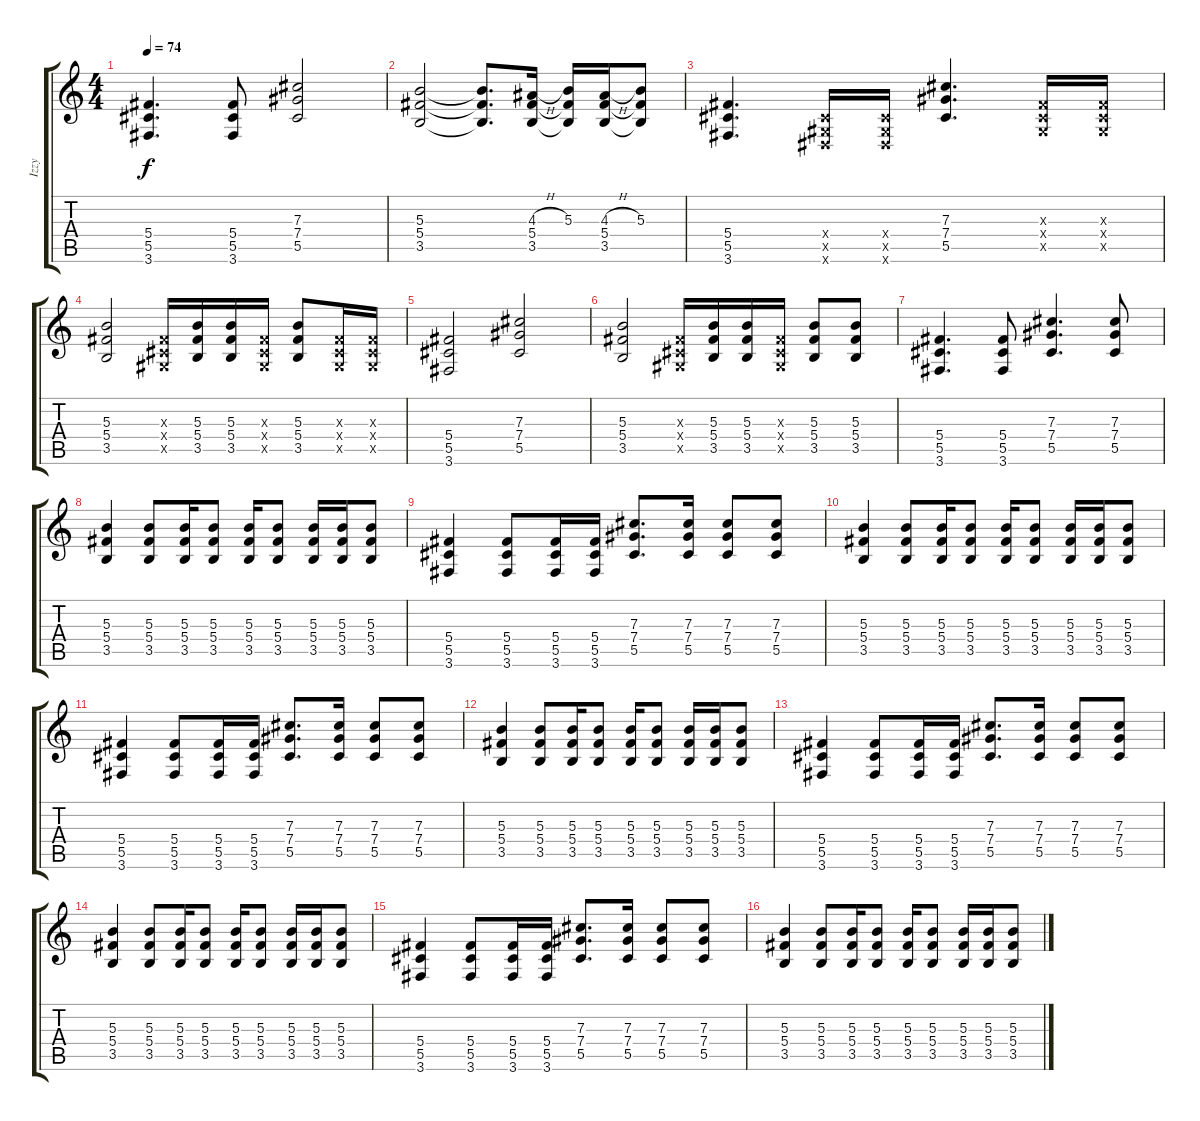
\track ("Izzy" "Izzy") {instrument electricguitarjazz}
\staff {score tabs}
\tuning (Eb4 Bb3 Gb3 Db3 Ab2 Eb2) {hide}
\ts (4 4)
\tempo 74
\clef g2
\ks c
(5.4 5.5 3.6).4{d dy f} (5.4 5.5 3.6).8 (7.3 7.4 5.5).2 |
(5.3 5.4 3.5).2 (5.3{t} 5.4{t} 3.5{t}).8{d} (4.3{h} 5.4 3.5).16 (5.3 5.4{t} 3.5{t}).16 (4.3{h} 5.4 3.5).16 (5.3 5.4{t} 3.5{t}).8 |
(5.4 5.5 3.6).4{d} (0.4{x} 0.5{x} 0.6{x}).16 (0.4{x} 0.5{x} 0.6{x}).16 (7.3 7.4 5.5).4{d} (0.3{x} 0.4{x} 0.5{x}).16 (0.3{x} 0.4{x} 0.5{x}).16 |
(5.3 5.4 3.5).2 (0.3{x} 0.4{x} 0.5{x}).16 (5.3 5.4 3.5).16 (5.3 5.4 3.5).16 (0.3{x} 0.4{x} 0.5{x}).16 (5.3 5.4 3.5).8 (0.3{x} 0.4{x} 0.5{x}).16 (0.3{x} 0.4{x} 0.5{x}).16 |
(5.4 5.5 3.6).2 (7.3 7.4 5.5).2 |
(5.3 5.4 3.5).2 (0.3{x} 0.4{x} 0.5{x}).16 (5.3 5.4 3.5).16 (5.3 5.4 3.5).16 (0.3{x} 0.4{x} 0.5{x}).16 (5.3 5.4 3.5).8 (5.3 5.4 3.5).8 |
(5.4 5.5 3.6).4{d} (5.4 5.5 3.6).8 (7.3 7.4 5.5).4{d} (7.3 7.4 5.5).8 |
(5.3 5.4 3.5).4 (5.3 5.4 3.5).8 (5.3 5.4 3.5).16 (5.3 5.4 3.5).8 (5.3 5.4 3.5).16 (5.3 5.4 3.5).8 (5.3 5.4 3.5).16 (5.3 5.4 3.5).16 (5.3 5.4 3.5).8 |
(5.4 5.5 3.6).4 (5.4 5.5 3.6).8 (5.4 5.5 3.6).16 (5.4 5.5 3.6).16 (7.3 7.4 5.5).8{d} (7.3 7.4 5.5).16 (7.3 7.4 5.5).8 (7.3 7.4 5.5).8 |
(5.3 5.4 3.5).4 (5.3 5.4 3.5).8 (5.3 5.4 3.5).16 (5.3 5.4 3.5).8 (5.3 5.4 3.5).16 (5.3 5.4 3.5).8 (5.3 5.4 3.5).16 (5.3 5.4 3.5).16 (5.3 5.4 3.5).8 |
(5.4 5.5 3.6).4 (5.4 5.5 3.6).8 (5.4 5.5 3.6).16 (5.4 5.5 3.6).16 (7.3 7.4 5.5).8{d} (7.3 7.4 5.5).16 (7.3 7.4 5.5).8 (7.3 7.4 5.5).8 |
(5.3 5.4 3.5).4 (5.3 5.4 3.5).8 (5.3 5.4 3.5).16 (5.3 5.4 3.5).8 (5.3 5.4 3.5).16 (5.3 5.4 3.5).8 (5.3 5.4 3.5).16 (5.3 5.4 3.5).16 (5.3 5.4 3.5).8 |
(5.4 5.5 3.6).4 (5.4 5.5 3.6).8 (5.4 5.5 3.6).16 (5.4 5.5 3.6).16 (7.3 7.4 5.5).8{d} (7.3 7.4 5.5).16 (7.3 7.4 5.5).8 (7.3 7.4 5.5).8 |
(5.3 5.4 3.5).4 (5.3 5.4 3.5).8 (5.3 5.4 3.5).16 (5.3 5.4 3.5).8 (5.3 5.4 3.5).16 (5.3 5.4 3.5).8 (5.3 5.4 3.5).16 (5.3 5.4 3.5).16 (5.3 5.4 3.5).8 |
(5.4 5.5 3.6).4 (5.4 5.5 3.6).8 (5.4 5.5 3.6).16 (5.4 5.5 3.6).16 (7.3 7.4 5.5).8{d} (7.3 7.4 5.5).16 (7.3 7.4 5.5).8 (7.3 7.4 5.5).8 |
(5.3 5.4 3.5).4 (5.3 5.4 3.5).8 (5.3 5.4 3.5).16 (5.3 5.4 3.5).8 (5.3 5.4 3.5).16 (5.3 5.4 3.5).8 (5.3 5.4 3.5).16 (5.3 5.4 3.5).16 (5.3 5.4 3.5).8
